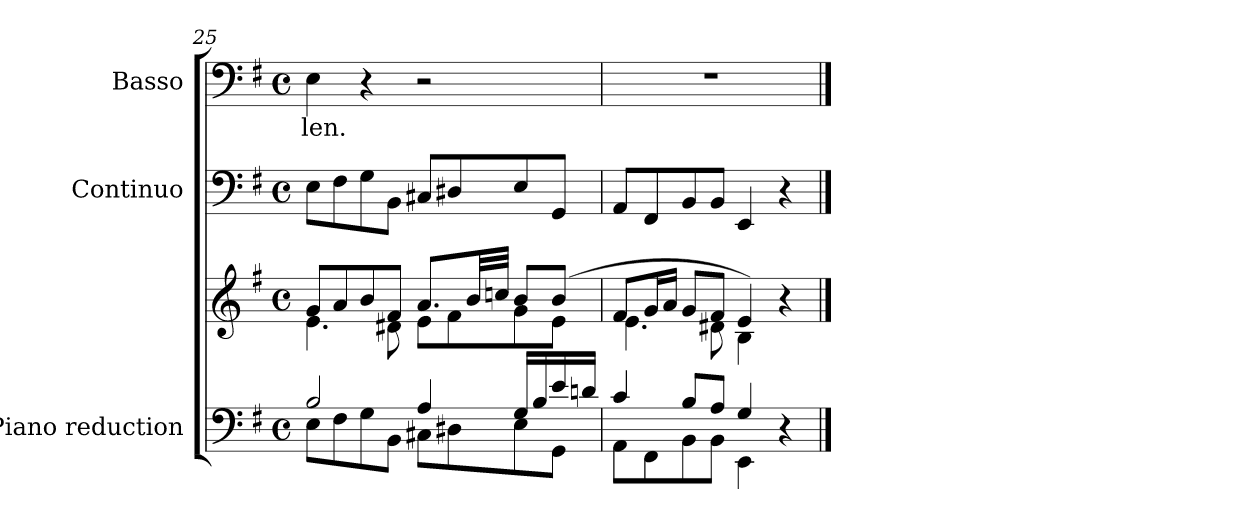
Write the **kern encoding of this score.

**kern	**kern	**kern	**kern	**text
*part3	*part3	*part2	*part1	*part1
*staff4	*staff3	*staff2	*staff1	*staff1
*I"Piano reduction	*	*I"Continuo	*I"Basso	*
*I'Pno	*	*	*	*
*clefF4	*clefG2	*clefF4	*clefF4	*
*k[f#]	*k[f#]	*k[f#]	*k[f#]	*
*M4/4	*M4/4	*M4/4	*M4/4	*
*met(c)	*met(c)	*met(c)	*met(c)	*
=25	=25	=25	=25	=25
*^	*^	*	*	*
!	!	!	!	!	!	!LO:LY:b
2B/	8E\L	8g/L	4.e\	8E\L	4E\	-len.
.	8F#\	8a/	.	8F#\	.	.
.	8G\	8b/	.	8G\	4r	.
.	8BB\J	8f#/J	8d#X\	8BB\J	.	.
4A/	8C#X\L	8.a/L	8e\L	8C#X/L	2r	.
.	8D#X\	.	8f#\	8D#X/	.	.
.	.	32b/LL	.	.	.	.
.	.	32ccn/JJJ	.	.	.	.
16G/LL	8E\	8b/L	8g\	8E/	.	.
16B/	.	.	.	.	.	.
16e/	8GG\J	(8b/J	8e\J	8GG/J	.	.
16dn/JJ	.	.	.	.	.	.
!!LO:LB:g=z
=26	=26	=26	=26	=26	=26	=26
4c/	8AA\L	8f#/L	4.e\	8AA/L	1r	.
.	8FF#\	16g/L	.	8FF#/	.	.
.	.	16a/JJ	.	.	.	.
8B/L	8BB\	8g/L	.	8BB/	.	.
8A/J	8BB\J	8f#/J	8d#X\	8BB/J	.	.
4G/	4EE\	4e/)	4B\	4EE/	.	.
4r	4ryy	4r	4ryy	4r	.	.
*v	*v	*	*	*	*	*
*	*v	*v	*	*	*
==	==	==	==	==
*-	*-	*-	*-	*-
